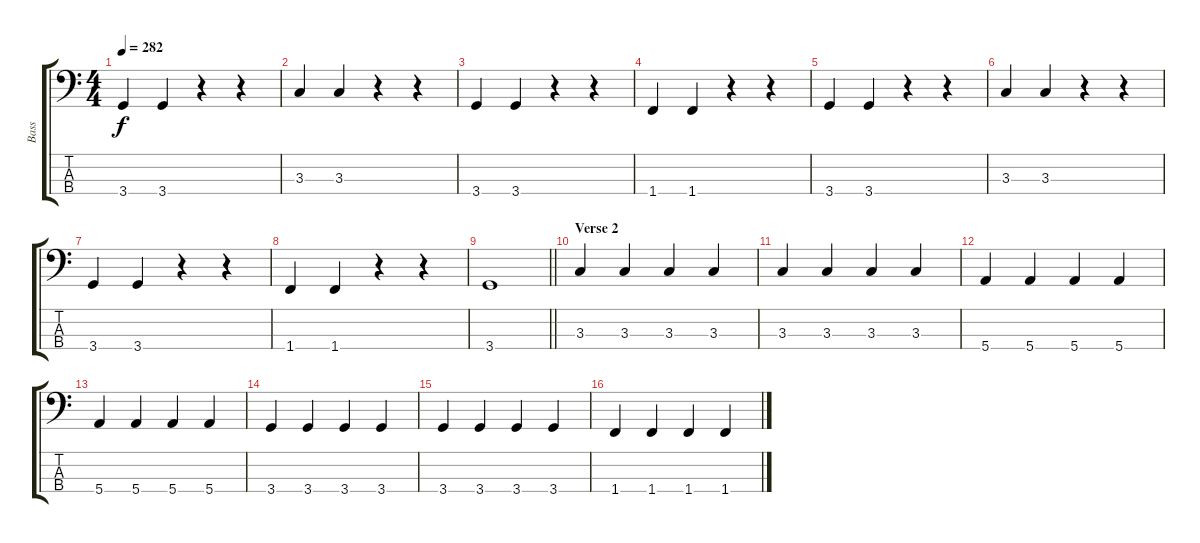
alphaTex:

\track ("Bass" "Bass") {instrument electricbasspick}
\staff {score tabs}
\tuning (G2 D2 A1 E1) {hide}
\ts (4 4)
\tempo 282
\clef f4
\ks c
3.4.4{dy f} 3.4.4 r.4 r.4 |
3.3.4 3.3.4 r.4 r.4 |
3.4.4 3.4.4 r.4 r.4 |
1.4.4 1.4.4 r.4 r.4 |
3.4.4 3.4.4 r.4 r.4 |
3.3.4 3.3.4 r.4 r.4 |
3.4.4 3.4.4 r.4 r.4 |
1.4.4 1.4.4 r.4 r.4 |
\barLineRight lightlight
3.4.1 |
\section ("" "Verse 2")
3.3.4 3.3.4 3.3.4 3.3.4 |
3.3.4 3.3.4 3.3.4 3.3.4 |
5.4.4 5.4.4 5.4.4 5.4.4 |
5.4.4 5.4.4 5.4.4 5.4.4 |
3.4.4 3.4.4 3.4.4 3.4.4 |
3.4.4 3.4.4 3.4.4 3.4.4 |
1.4.4 1.4.4 1.4.4 1.4.4
